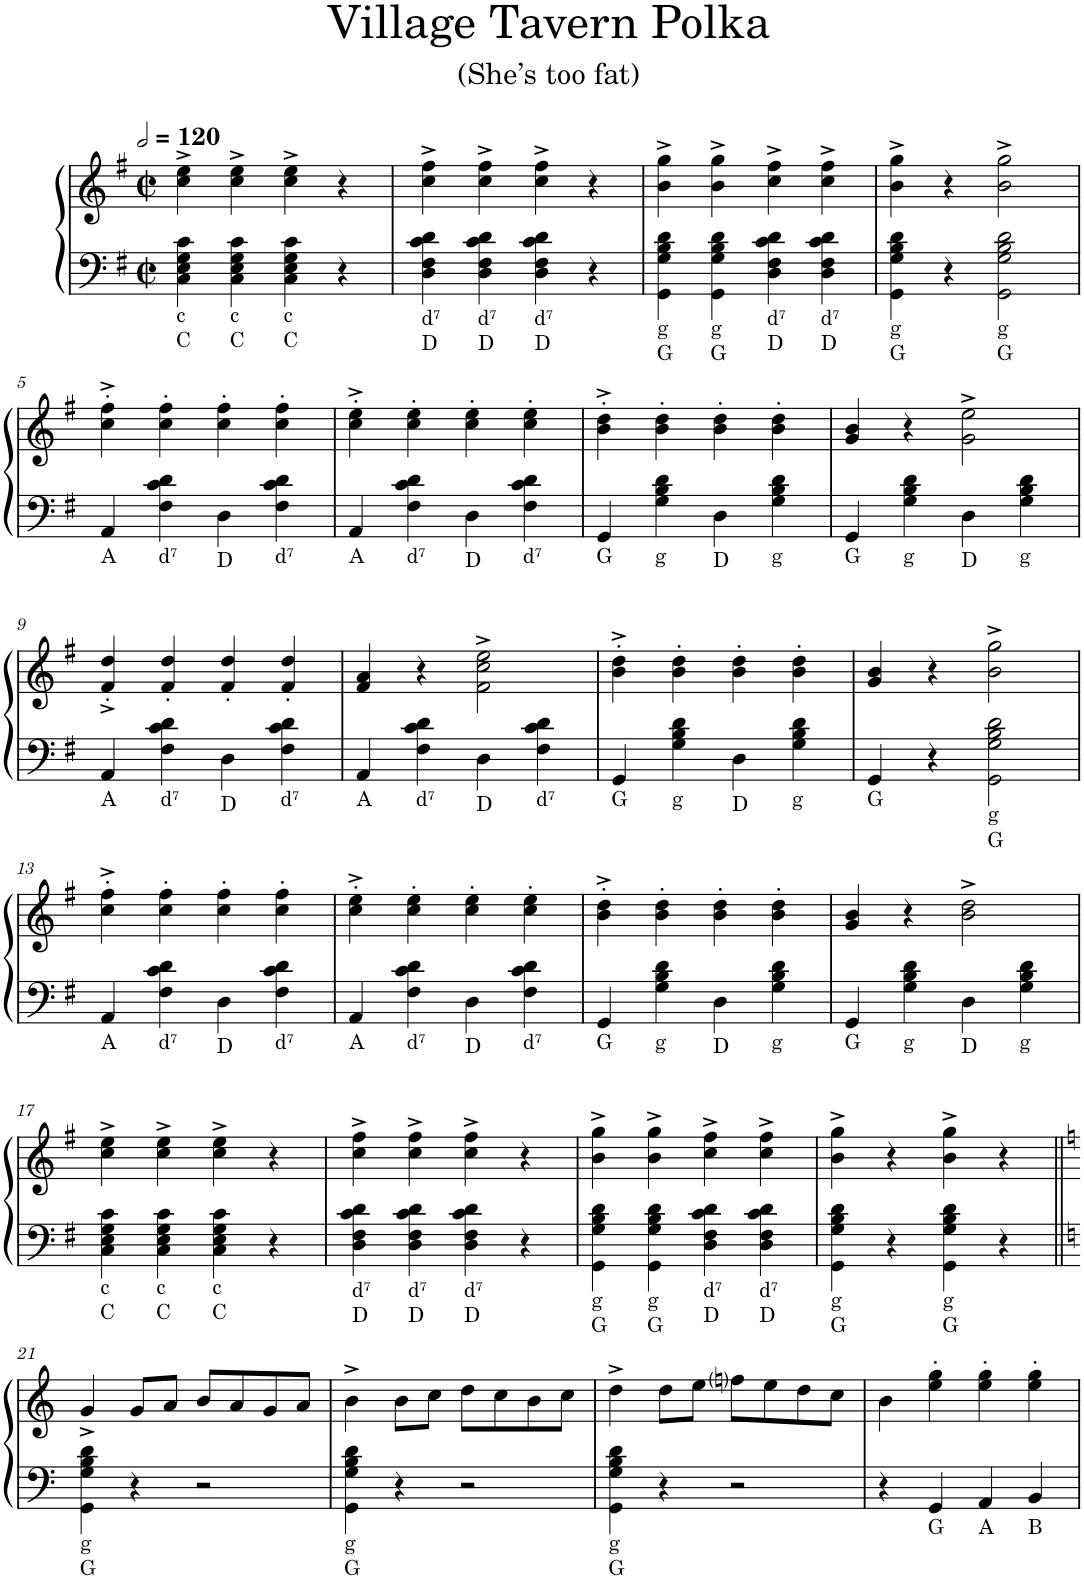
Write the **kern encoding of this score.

**kern	**kern	**kern
*part1	*part1	*part1
*staff3	*staff2	*staff1
*I"Accordion	*	*
*I'Acc.	*	*
*	*stria5	*
*clefF4	*clefF4	*clefG2
*k[f#]	*k[f#]	*k[f#]
*M2/2	*M2/2	*M2/2
*met(c|)	*met(c|)	*met(c|)
*MM240	*MM240	*MM240
=1	=1	=1
!LO:TX:b:t=c	!	!
!LO:TX:b:t=C	!	!
4C\> 4E\> 4G\> 4c\>	4C> 4c>	4cc\^ 4ee\^
!LO:TX:b:t=c	!	!
!LO:TX:b:t=C	!	!
4C\> 4E\> 4G\> 4c\>	4C> 4c>	4cc\^ 4ee\^
!LO:TX:b:t=c	!	!
!LO:TX:b:t=C	!	!
4C\> 4E\> 4G\> 4c\>	4C> 4c>	4cc\^ 4ee\^
4r	4r	4r
=2	=2	=2
!LO:TX:b:t=d⁷	!	!
!LO:TX:b:t=D	!	!
4D\> 4F#\> 4c\> 4d\>	4D> 4d>	4cc\^ 4ff#\^
!LO:TX:b:t=d⁷	!	!
!LO:TX:b:t=D	!	!
4D\> 4F#\> 4c\> 4d\>	4D> 4d>	4cc\^ 4ff#\^
!LO:TX:b:t=d⁷	!	!
!LO:TX:b:t=D	!	!
4D\> 4F#\> 4c\> 4d\>	4D> 4d>	4cc\^ 4ff#\^
4r	4r	4r
=3	=3	=3
!LO:TX:b:t=g	!	!
!LO:TX:b:t=G	!	!
4GG\> 4G\> 4B\> 4d\>	4GG> 4G>	4b\^ 4gg\^
!LO:TX:b:t=g	!	!
!LO:TX:b:t=G	!	!
4GG\> 4G\> 4B\> 4d\>	4GG> 4G>	4b\^ 4gg\^
!LO:TX:b:t=d⁷	!	!
!LO:TX:b:t=D	!	!
4D\> 4F#\> 4c\> 4d\>	4D> 4d>	4cc\^ 4ff#\^
!LO:TX:b:t=d⁷	!	!
!LO:TX:b:t=D	!	!
4D\> 4F#\> 4c\> 4d\>	4D> 4d>	4cc\^ 4ff#\^
=4	=4	=4
!LO:TX:b:t=g	!	!
!LO:TX:b:t=G	!	!
4GG\> 4G\> 4B\> 4d\>	4GG> 4G>	4b\^ 4gg\^
4r	4r	4r
!LO:TX:b:t=g	!	!
!LO:TX:b:t=G	!	!
2GG\> 2G\> 2B\> 2d\>	2GG> 2G>	2b\^ 2gg\^
!!LO:LB:g=z
=5	=5	=5
!LO:TX:b:t=A	!	!
4AA/	4AA	4cc\'^ 4ff#\'^
!LO:TX:b:t=d⁷	!	!
4F#\ 4c\ 4d\	4d	4cc\' 4ff#\'
!LO:TX:b:t=D	!	!
4D\	4D	4cc\' 4ff#\'
!LO:TX:b:t=d⁷	!	!
4F#\ 4c\ 4d\	4d	4cc\' 4ff#\'
=6	=6	=6
!LO:TX:b:t=A	!	!
4AA/	4AA	4cc\'^ 4ee\'^
!LO:TX:b:t=d⁷	!	!
4F#\ 4c\ 4d\	4d	4cc\' 4ee\'
!LO:TX:b:t=D	!	!
4D\	4D	4cc\' 4ee\'
!LO:TX:b:t=d⁷	!	!
4F#\ 4c\ 4d\	4d	4cc\' 4ee\'
=7	=7	=7
!LO:TX:b:t=G	!	!
4GG/	4GG	4b\'^ 4dd\'^
!LO:TX:b:t=g	!	!
4G\ 4B\ 4d\	4G	4b\' 4dd\'
!LO:TX:b:t=D	!	!
4D\	4D	4b\' 4dd\'
!LO:TX:b:t=g	!	!
4G\ 4B\ 4d\	4G	4b\' 4dd\'
=8	=8	=8
!LO:TX:b:t=G	!	!
4GG/	4GG	4g/ 4b/
!LO:TX:b:t=g	!	!
4G\ 4B\ 4d\	4G	4r
!LO:TX:b:t=D	!	!
4D\	4D	2g\^ 2ee\^
!LO:TX:b:t=g	!	!
4G\ 4B\ 4d\	4G	.
!!LO:LB:g=z
=9	=9	=9
!LO:TX:b:t=A	!	!
4AA/	4AA	4f#/'^ 4dd/'^
!LO:TX:b:t=d⁷	!	!
4F#\ 4c\ 4d\	4d	4f#/' 4dd/'
!LO:TX:b:t=D	!	!
4D\	4D	4f#/' 4dd/'
!LO:TX:b:t=d⁷	!	!
4F#\ 4c\ 4d\	4d	4f#/' 4dd/'
=10	=10	=10
!LO:TX:b:t=A	!	!
4AA/	4AA	4f#/ 4a/
!LO:TX:b:t=d⁷	!	!
4F#\ 4c\ 4d\	4d	4r
!LO:TX:b:t=D	!	!
4D\	4D	2f#\^ 2cc\^ 2ee\^
!LO:TX:b:t=d⁷	!	!
4F#\ 4c\ 4d\	4d	.
=11	=11	=11
!LO:TX:b:t=G	!	!
4GG/	4GG	4b\'^ 4dd\'^
!LO:TX:b:t=g	!	!
4G\ 4B\ 4d\	4G	4b\' 4dd\'
!LO:TX:b:t=D	!	!
4D\	4D	4b\' 4dd\'
!LO:TX:b:t=g	!	!
4G\ 4B\ 4d\	4G	4b\' 4dd\'
=12	=12	=12
!LO:TX:b:t=G	!	!
4GG/	4GG	4g/ 4b/
4r	4r	4r
!LO:TX:b:t=g	!	!
!LO:TX:b:t=G	!	!
2GG\> 2G\> 2B\> 2d\>	2GG> 2G>	2b\^ 2gg\^
!!LO:LB:g=z
=13	=13	=13
!LO:TX:b:t=A	!	!
4AA/	4AA	4cc\'^ 4ff#\'^
!LO:TX:b:t=d⁷	!	!
4F#\ 4c\ 4d\	4d	4cc\' 4ff#\'
!LO:TX:b:t=D	!	!
4D\	4D	4cc\' 4ff#\'
!LO:TX:b:t=d⁷	!	!
4F#\ 4c\ 4d\	4d	4cc\' 4ff#\'
=14	=14	=14
!LO:TX:b:t=A	!	!
4AA/	4AA	4cc\'^ 4ee\'^
!LO:TX:b:t=d⁷	!	!
4F#\ 4c\ 4d\	4d	4cc\' 4ee\'
!LO:TX:b:t=D	!	!
4D\	4D	4cc\' 4ee\'
!LO:TX:b:t=d⁷	!	!
4F#\ 4c\ 4d\	4d	4cc\' 4ee\'
=15	=15	=15
!LO:TX:b:t=G	!	!
4GG/	4GG	4b\'^ 4dd\'^
!LO:TX:b:t=g	!	!
4G\ 4B\ 4d\	4G	4b\' 4dd\'
!LO:TX:b:t=D	!	!
4D\	4D	4b\' 4dd\'
!LO:TX:b:t=g	!	!
4G\ 4B\ 4d\	4G	4b\' 4dd\'
=16	=16	=16
!LO:TX:b:t=G	!	!
4GG/	4GG	4g/ 4b/
!LO:TX:b:t=g	!	!
4G\ 4B\ 4d\	4G	4r
!LO:TX:b:t=D	!	!
4D\	4D	2b\^ 2dd\^
!LO:TX:b:t=g	!	!
4G\ 4B\ 4d\	4G	.
!!LO:LB:g=z
=17	=17	=17
!LO:TX:b:t=c	!	!
!LO:TX:b:t=C	!	!
4C\> 4E\> 4G\> 4c\>	4C> 4c>	4cc\^ 4ee\^
!LO:TX:b:t=c	!	!
!LO:TX:b:t=C	!	!
4C\> 4E\> 4G\> 4c\>	4C> 4c>	4cc\^ 4ee\^
!LO:TX:b:t=c	!	!
!LO:TX:b:t=C	!	!
4C\> 4E\> 4G\> 4c\>	4C> 4c>	4cc\^ 4ee\^
4r	4r	4r
=18	=18	=18
!LO:TX:b:t=d⁷	!	!
!LO:TX:b:t=D	!	!
4D\> 4F#\> 4c\> 4d\>	4D> 4d>	4cc\^ 4ff#\^
!LO:TX:b:t=d⁷	!	!
!LO:TX:b:t=D	!	!
4D\> 4F#\> 4c\> 4d\>	4D> 4d>	4cc\^ 4ff#\^
!LO:TX:b:t=d⁷	!	!
!LO:TX:b:t=D	!	!
4D\> 4F#\> 4c\> 4d\>	4D> 4d>	4cc\^ 4ff#\^
4r	4r	4r
=19	=19	=19
!LO:TX:b:t=g	!	!
!LO:TX:b:t=G	!	!
4GG\> 4G\> 4B\> 4d\>	4GG> 4G>	4b\^ 4gg\^
!LO:TX:b:t=g	!	!
!LO:TX:b:t=G	!	!
4GG\> 4G\> 4B\> 4d\>	4GG> 4G>	4b\^ 4gg\^
!LO:TX:b:t=d⁷	!	!
!LO:TX:b:t=D	!	!
4D\> 4F#\> 4c\> 4d\>	4D> 4d>	4cc\^ 4ff#\^
!LO:TX:b:t=d⁷	!	!
!LO:TX:b:t=D	!	!
4D\> 4F#\> 4c\> 4d\>	4D> 4d>	4cc\^ 4ff#\^
=20	=20	=20
!LO:TX:b:t=g	!	!
!LO:TX:b:t=G	!	!
4GG\> 4G\> 4B\> 4d\>	4GG> 4G>	4b\^ 4gg\^
4r	4r	4r
!LO:TX:b:t=g	!	!
!LO:TX:b:t=G	!	!
4GG\> 4G\> 4B\> 4d\>	4GG> 4G>	4b\^ 4gg\^
4r	4r	4r
!!LO:LB:g=z
=21||	=21||	=21||
*k[]	*k[]	*k[]
!LO:TX:b:t=g	!	!
!LO:TX:b:t=G	!	!
4GG\> 4G\> 4B\> 4d\>	4GG> 4G>	4g^/
4r	4r	8g/L
.	.	8a/J
2r	2r	8b/L
.	.	8a/
.	.	8g/
.	.	8a/J
=22	=22	=22
!LO:TX:b:t=g	!	!
!LO:TX:b:t=G	!	!
4GG\> 4G\> 4B\> 4d\>	4GG> 4G>	4b^\
4r	4r	8b\L
.	.	8cc\J
2r	2r	8dd\L
.	.	8cc\
.	.	8b\
.	.	8cc\J
=23	=23	=23
!LO:TX:b:t=g	!	!
!LO:TX:b:t=G	!	!
4GG\> 4G\> 4B\> 4d\>	4GG> 4G>	4dd^\
4r	4r	8dd\L
.	.	8ee\J
2r	2r	8ffni\L
.	.	8ee\
.	.	8dd\
.	.	8cc\J
=24	=24	=24
4r	4r	4b\
!LO:TX:b:t=G	!	!
4GG/	4GG	4ee\' 4gg\'
!LO:TX:b:t=A	!	!
4AA/	4AA	4ee\' 4gg\'
!LO:TX:b:t=B	!	!
4BB/	4BB	4ee\' 4gg\'
=	=	=
*-	*-	*-
